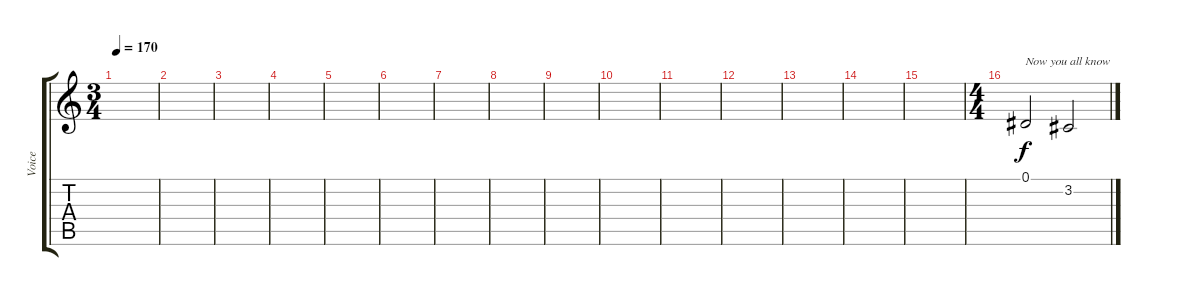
\track ("Voice" "Voice") {instrument violin}
\staff {score tabs}
\tuning (Eb4 Bb3 Gb3 Db3 Ab2 Eb2) {hide}
\ts (3 4)
\tempo 170
\clef g2
\ks c
|
|
|
|
|
|
|
|
|
|
|
|
|
|
|
\ts (4 4)
0.1.2{txt "Now you all know"} 3.2.2
